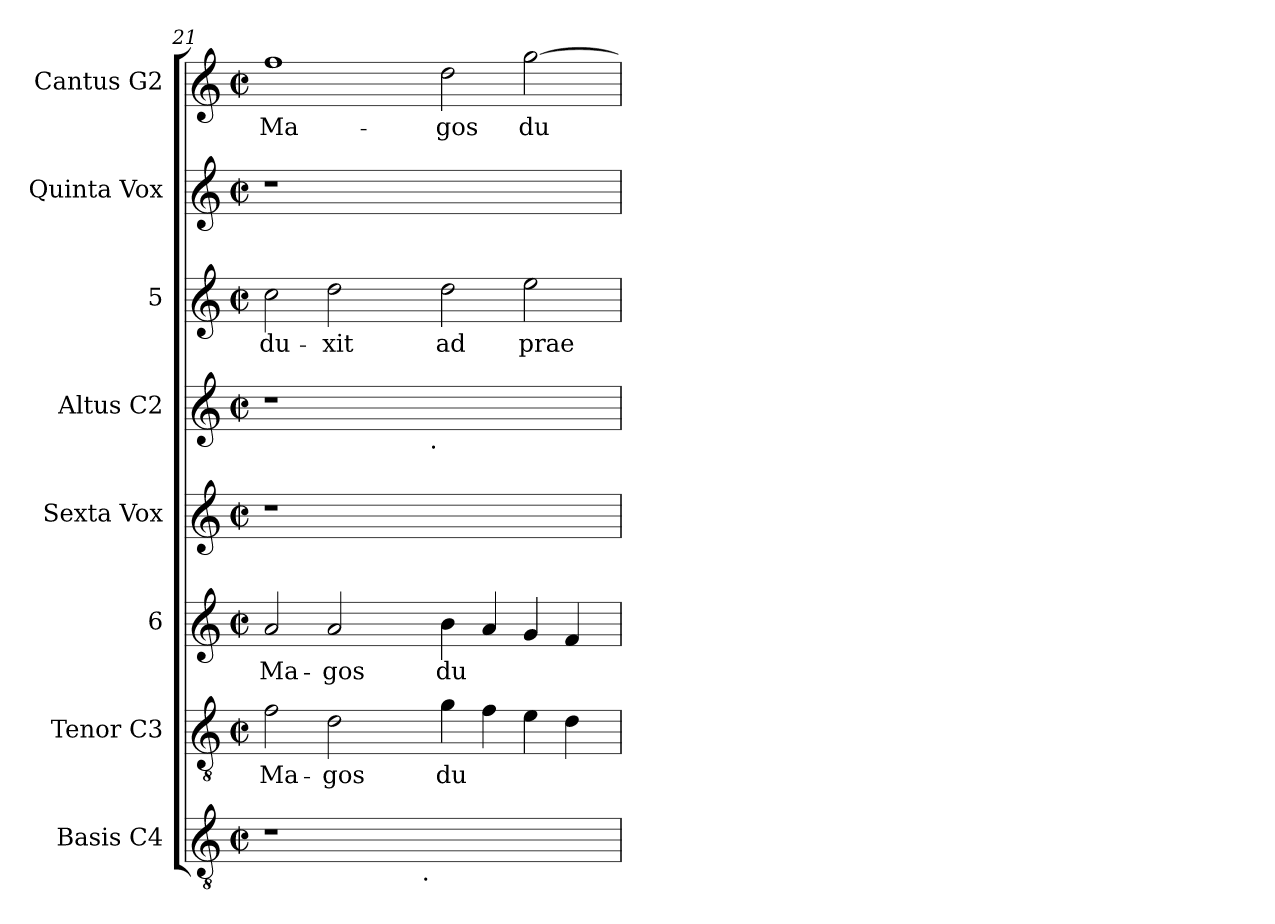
**kern	**kern	**text	**kern	**text	**kern	**kern	**kern	**text	**kern	**kern	**text
*part8	*part7	*part7	*part6	*part6	*part5	*part4	*part3	*part3	*part2	*part1	*part1
*staff8	*staff7	*staff7	*staff6	*staff6	*staff5	*staff4	*staff3	*staff3	*staff2	*staff1	*staff1
*I"Basis  C4	*I"Tenor  C3	*	*I"6	*	*I"Sexta  Vox	*I"Altus  C2	*I"5	*	*I"Quinta  Vox	*I"Cantus  G2	*
*I'B	*I'T	*	*	*	*	*I'A	*	*	*	*I'C	*
!!LO:LB:g=z
*clefGv2	*clefGv2	*	*clefG2	*	*clefG2	*clefG2	*clefG2	*	*clefG2	*clefG2	*
*k[]	*k[]	*	*k[]	*	*k[]	*k[]	*k[]	*	*k[]	*k[]	*
*C:	*C:	*	*C:	*	*C:	*C:	*C:	*	*C:	*C:	*
*M2/2	*M2/2	*	*M2/2	*	*M2/2	*M2/2	*M2/2	*	*M2/2	*M2/2	*
*met(c|)	*met(c|)	*	*met(c|)	*	*met(c|)	*met(c|)	*met(c|)	*	*met(c|)	*met(c|)	*
=21	=21	=21	=21	=21	=21	=21	=21	=21	=21	=21	=21
!	!	!LO:LY:b:cj	!	!LO:LY:b:cj	!	!	!	!LO:LY:b:cj	!	!	!LO:LY:b:cj
*^	*	*	*	*	*	*^	*	*	*	*	*
1r	2ryy	2f\	Ma-	2a/	Ma-	1r	1r	2ryy	2cc\	du-	1r	1ff	Ma-
!	!	!	!LO:LY:b:cj	!	!LO:LY:b:cj	!	!	!	!	!LO:LY:b:cj	!	!	!
.	4ryy	2d\	-gos	2a/	-gos	.	.	4...ryy	2dd\	-xit	.	.	.
.	8ryy	.	.	.	.	.	.	.	.	.	.	.	.
.	16ryy	.	.	.	.	.	.	.	.	.	.	.	.
.	64ryy	.	.	.	.	.	.	.	.	.	.	.	.
!	!LO:TX:b:t=.	!	!	!	!	!	!	!	!	!	!	!	!
.	1ryy	.	.	.	.	.	.	.	.	.	.	.	.
!	!	!	!	!	!	!	!	!LO:TX:b:t=.	!	!	!	!	!
.	.	.	.	.	.	.	.	1ryy	.	.	.	.	.
!	!	!	!LO:LY:b:cj	!	!LO:LY:b:cj	!	!	!	!	!LO:LY:b:cj	!	!	!LO:LY:b:cj
1ryy	.	4g\	du-	4b\	du-	1ryy	1ryy	.	2dd\	ad	1ryy	2dd\	-gos
!	!	!	!LO:LY:b:cj	!	!LO:LY:b:cj	!	!	!	!	!	!	!	!
.	.	4f\	--	4a/	--	.	.	.	.	.	.	.	.
!	!	!	!LO:LY:b:cj	!	!LO:LY:b:cj	!	!	!	!	!LO:LY:b:cj	!	!	!LO:LY:b:cj
.	.	4e\	--	4g/	--	.	.	.	2ee\	prae-	.	[>2gg\	du-
!	!	!	!LO:LY:b:cj	!	!LO:LY:b:cj	!	!	!	!	!	!	!	!
.	.	4d\	--	4f/	--	.	.	.	.	.	.	.	.
.	32.ryy	.	.	.	.	.	.	.	.	.	.	.	.
.	.	.	.	.	.	.	.	32ryy	.	.	.	.	.
*v	*v	*	*	*	*	*	*v	*v	*	*	*	*	*
=	=	=	=	=	=	=	=	=	=	=	=
*-	*-	*-	*-	*-	*-	*-	*-	*-	*-	*-	*-
